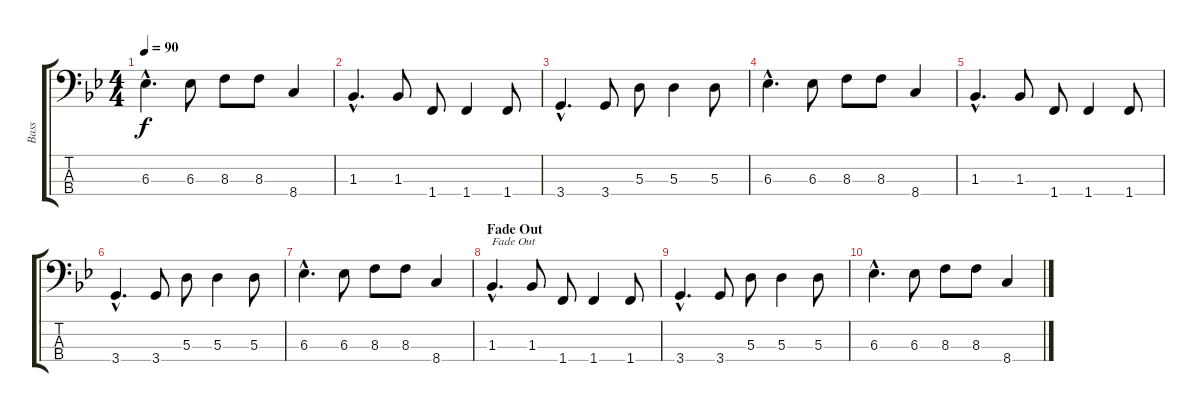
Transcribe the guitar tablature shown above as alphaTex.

\track ("Bass" "Bass") {instrument electricbasspick}
\staff {score tabs}
\tuning (G2 D2 A1 E1) {hide}
\ts (4 4)
\tempo 90
\clef f4
\ks bb
6.3{hac}.4{d dy f} 6.3.8 8.3.8 8.3.8 8.4.4 |
1.3{hac}.4{d} 1.3.8 1.4.8 1.4.4 1.4.8 |
3.4{hac}.4{d} 3.4.8 5.3.8 5.3.4 5.3.8 |
6.3{hac}.4{d} 6.3.8 8.3.8 8.3.8 8.4.4 |
1.3{hac}.4{d} 1.3.8 1.4.8 1.4.4 1.4.8 |
3.4{hac}.4{d} 3.4.8 5.3.8 5.3.4 5.3.8 |
6.3{hac}.4{d} 6.3.8 8.3.8 8.3.8 8.4.4 |
\section ("" "Fade Out")
1.3{hac}.4{d txt "Fade Out"} 1.3.8 1.4.8 1.4.4 1.4.8 |
3.4{hac}.4{d} 3.4.8 5.3.8 5.3.4 5.3.8 |
6.3{hac}.4{d} 6.3.8 8.3.8 8.3.8 8.4.4
